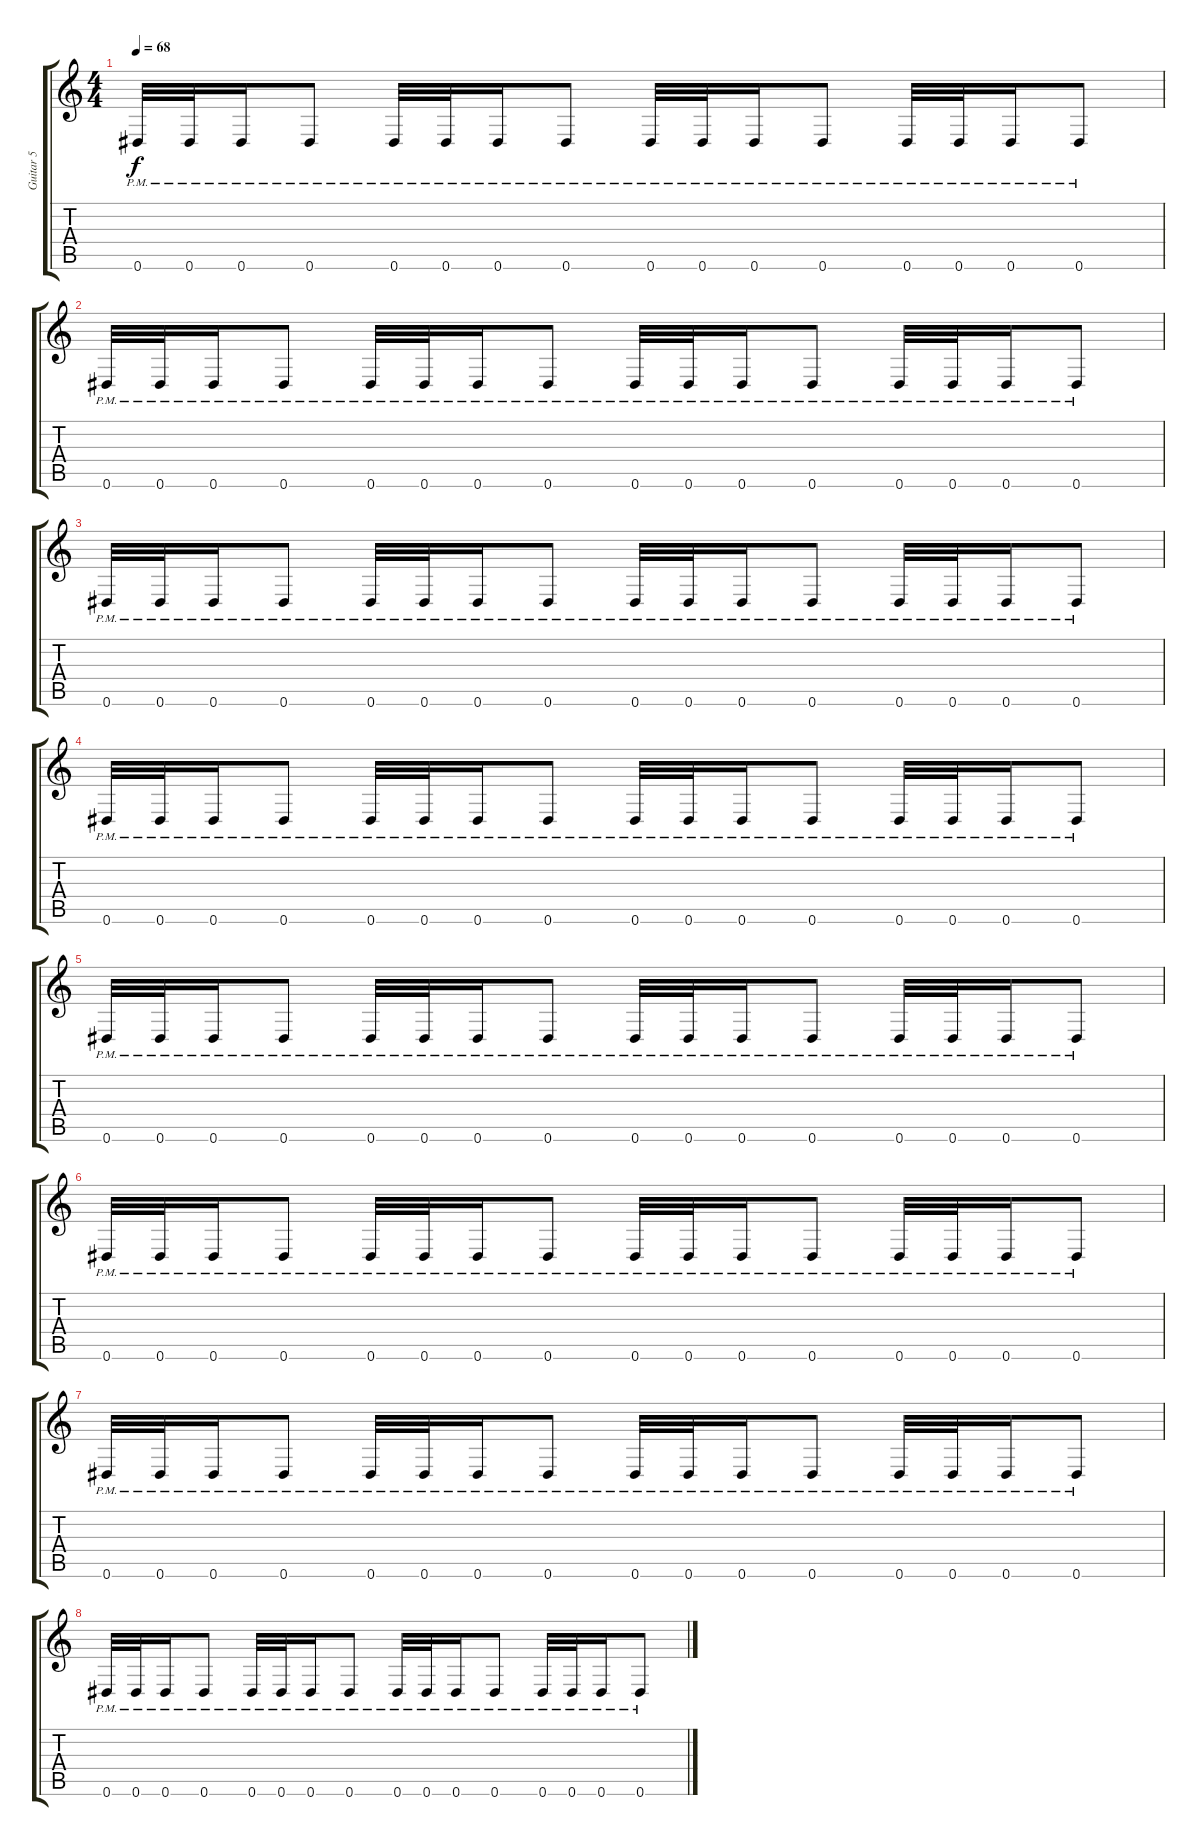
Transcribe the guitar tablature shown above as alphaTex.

\track ("Guitar 5" "Guitar 5") {instrument distortionguitar}
\staff {score tabs}
\tuning (Eb4 Bb3 Gb3 Db3 Ab2 Eb2) {hide}
\ts (4 4)
\tempo 68
\clef g2
\ks c
0.6{pm}.32{dy f instrument distortionguitar} 0.6{pm}.32 0.6{pm}.16 0.6{pm}.8 0.6{pm}.32 0.6{pm}.32 0.6{pm}.16 0.6{pm}.8 0.6{pm}.32 0.6{pm}.32 0.6{pm}.16 0.6{pm}.8 0.6{pm}.32 0.6{pm}.32 0.6{pm}.16 0.6{pm}.8 |
0.6{pm}.32 0.6{pm}.32 0.6{pm}.16 0.6{pm}.8 0.6{pm}.32 0.6{pm}.32 0.6{pm}.16 0.6{pm}.8 0.6{pm}.32 0.6{pm}.32 0.6{pm}.16 0.6{pm}.8 0.6{pm}.32 0.6{pm}.32 0.6{pm}.16 0.6{pm}.8 |
0.6{pm}.32 0.6{pm}.32 0.6{pm}.16 0.6{pm}.8 0.6{pm}.32 0.6{pm}.32 0.6{pm}.16 0.6{pm}.8 0.6{pm}.32 0.6{pm}.32 0.6{pm}.16 0.6{pm}.8 0.6{pm}.32 0.6{pm}.32 0.6{pm}.16 0.6{pm}.8 |
0.6{pm}.32 0.6{pm}.32 0.6{pm}.16 0.6{pm}.8 0.6{pm}.32 0.6{pm}.32 0.6{pm}.16 0.6{pm}.8 0.6{pm}.32 0.6{pm}.32 0.6{pm}.16 0.6{pm}.8 0.6{pm}.32 0.6{pm}.32 0.6{pm}.16 0.6{pm}.8 |
0.6{pm}.32 0.6{pm}.32 0.6{pm}.16 0.6{pm}.8 0.6{pm}.32 0.6{pm}.32 0.6{pm}.16 0.6{pm}.8 0.6{pm}.32 0.6{pm}.32 0.6{pm}.16 0.6{pm}.8 0.6{pm}.32 0.6{pm}.32 0.6{pm}.16 0.6{pm}.8 |
0.6{pm}.32 0.6{pm}.32 0.6{pm}.16 0.6{pm}.8 0.6{pm}.32 0.6{pm}.32 0.6{pm}.16 0.6{pm}.8 0.6{pm}.32 0.6{pm}.32 0.6{pm}.16 0.6{pm}.8 0.6{pm}.32 0.6{pm}.32 0.6{pm}.16 0.6{pm}.8 |
0.6{pm}.32 0.6{pm}.32 0.6{pm}.16 0.6{pm}.8 0.6{pm}.32 0.6{pm}.32 0.6{pm}.16 0.6{pm}.8 0.6{pm}.32 0.6{pm}.32 0.6{pm}.16 0.6{pm}.8 0.6{pm}.32 0.6{pm}.32 0.6{pm}.16 0.6{pm}.8 |
0.6{pm}.32 0.6{pm}.32 0.6{pm}.16 0.6{pm}.8 0.6{pm}.32 0.6{pm}.32 0.6{pm}.16 0.6{pm}.8 0.6{pm}.32 0.6{pm}.32 0.6{pm}.16 0.6{pm}.8 0.6{pm}.32 0.6{pm}.32 0.6{pm}.16 0.6{pm}.8
